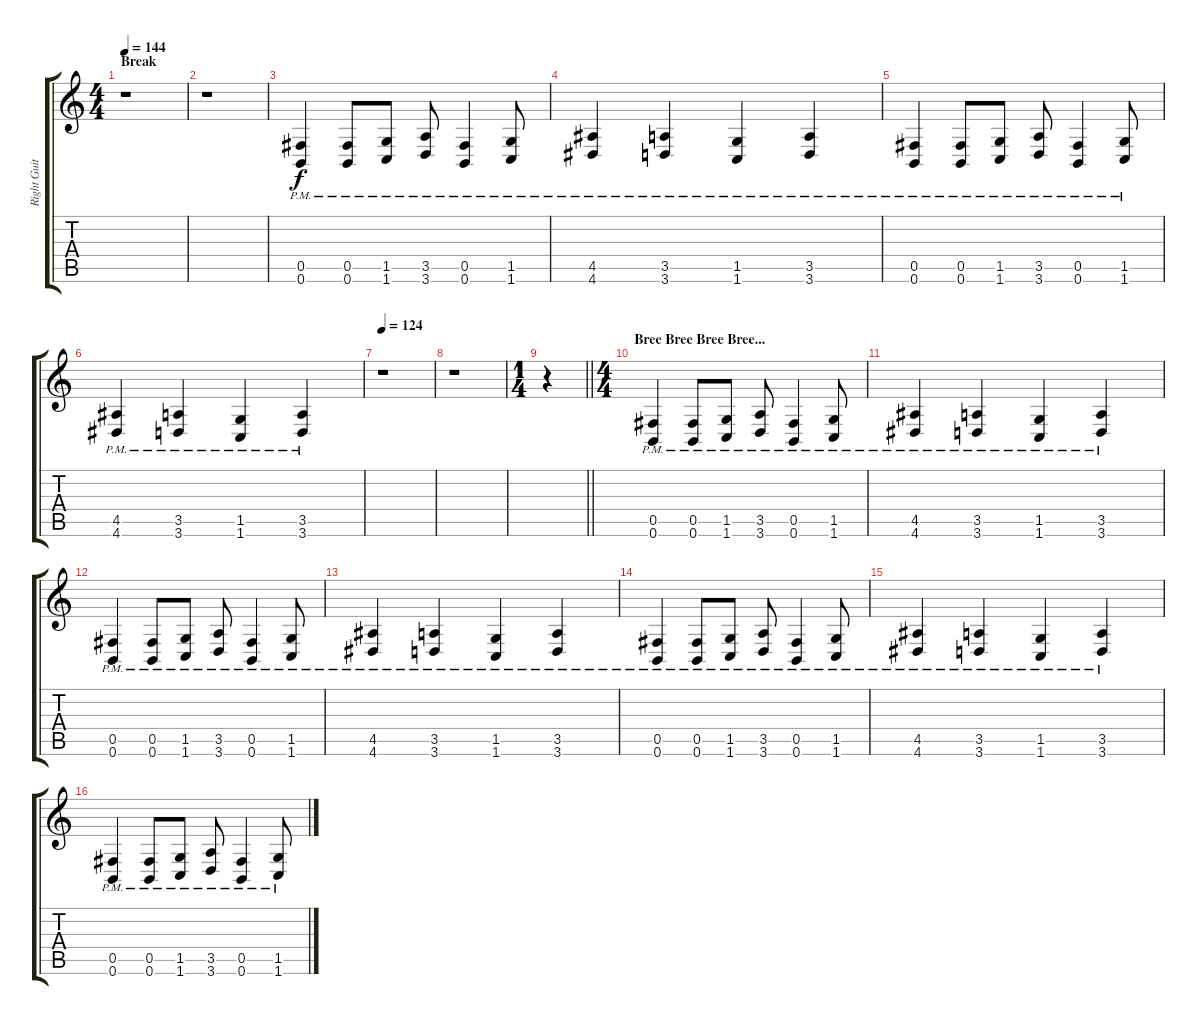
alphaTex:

\track ("Right Guitar" "Right Guit") {instrument distortionguitar}
\staff {score tabs}
\tuning (Db4 Ab3 E3 B2 Gb2 B1) {hide}
\ts (4 4)
\section ("" "Break")
\tempo 144
\clef g2
\ks c
r.1{dy f} |
r.1 |
(0.5{pm} 0.6{pm}).4{instrument overdrivenguitar} (0.5{pm} 0.6{pm}).8 (1.5{pm} 1.6{pm}).8 (3.5{pm} 3.6{pm}).8 (0.5{pm} 0.6{pm}).4 (1.5{pm} 1.6{pm}).8 |
(4.5{pm} 4.6{pm}).4 (3.5{pm} 3.6{pm}).4 (1.5{pm} 1.6{pm}).4 (3.5{pm} 3.6{pm}).4 |
(0.5{pm} 0.6{pm}).4{instrument distortionguitar} (0.5{pm} 0.6{pm}).8 (1.5{pm} 1.6{pm}).8 (3.5{pm} 3.6{pm}).8 (0.5{pm} 0.6{pm}).4 (1.5{pm} 1.6{pm}).8 |
(4.5{pm} 4.6{pm}).4 (3.5{pm} 3.6{pm}).4 (1.5{pm} 1.6{pm}).4 (3.5{pm} 3.6{pm}).4 |
\tempo 124
r.1 |
r.1 |
\ts (1 4)
\barLineRight lightlight
r.4 |
\ts (4 4)
\section ("" "Bree Bree Bree Bree...")
(0.5{pm} 0.6{pm}).4 (0.5{pm} 0.6{pm}).8 (1.5{pm} 1.6{pm}).8 (3.5{pm} 3.6{pm}).8 (0.5{pm} 0.6{pm}).4 (1.5{pm} 1.6{pm}).8 |
(4.5{pm} 4.6{pm}).4 (3.5{pm} 3.6{pm}).4 (1.5{pm} 1.6{pm}).4 (3.5{pm} 3.6{pm}).4 |
(0.5{pm} 0.6{pm}).4 (0.5{pm} 0.6{pm}).8 (1.5{pm} 1.6{pm}).8 (3.5{pm} 3.6{pm}).8 (0.5{pm} 0.6{pm}).4 (1.5{pm} 1.6{pm}).8 |
(4.5{pm} 4.6{pm}).4 (3.5{pm} 3.6{pm}).4 (1.5{pm} 1.6{pm}).4 (3.5{pm} 3.6{pm}).4 |
(0.5{pm} 0.6{pm}).4 (0.5{pm} 0.6{pm}).8 (1.5{pm} 1.6{pm}).8 (3.5{pm} 3.6{pm}).8 (0.5{pm} 0.6{pm}).4 (1.5{pm} 1.6{pm}).8 |
(4.5{pm} 4.6{pm}).4 (3.5{pm} 3.6{pm}).4 (1.5{pm} 1.6{pm}).4 (3.5{pm} 3.6{pm}).4 |
(0.5{pm} 0.6{pm}).4 (0.5{pm} 0.6{pm}).8 (1.5{pm} 1.6{pm}).8 (3.5{pm} 3.6{pm}).8 (0.5{pm} 0.6{pm}).4 (1.5{pm} 1.6{pm}).8
